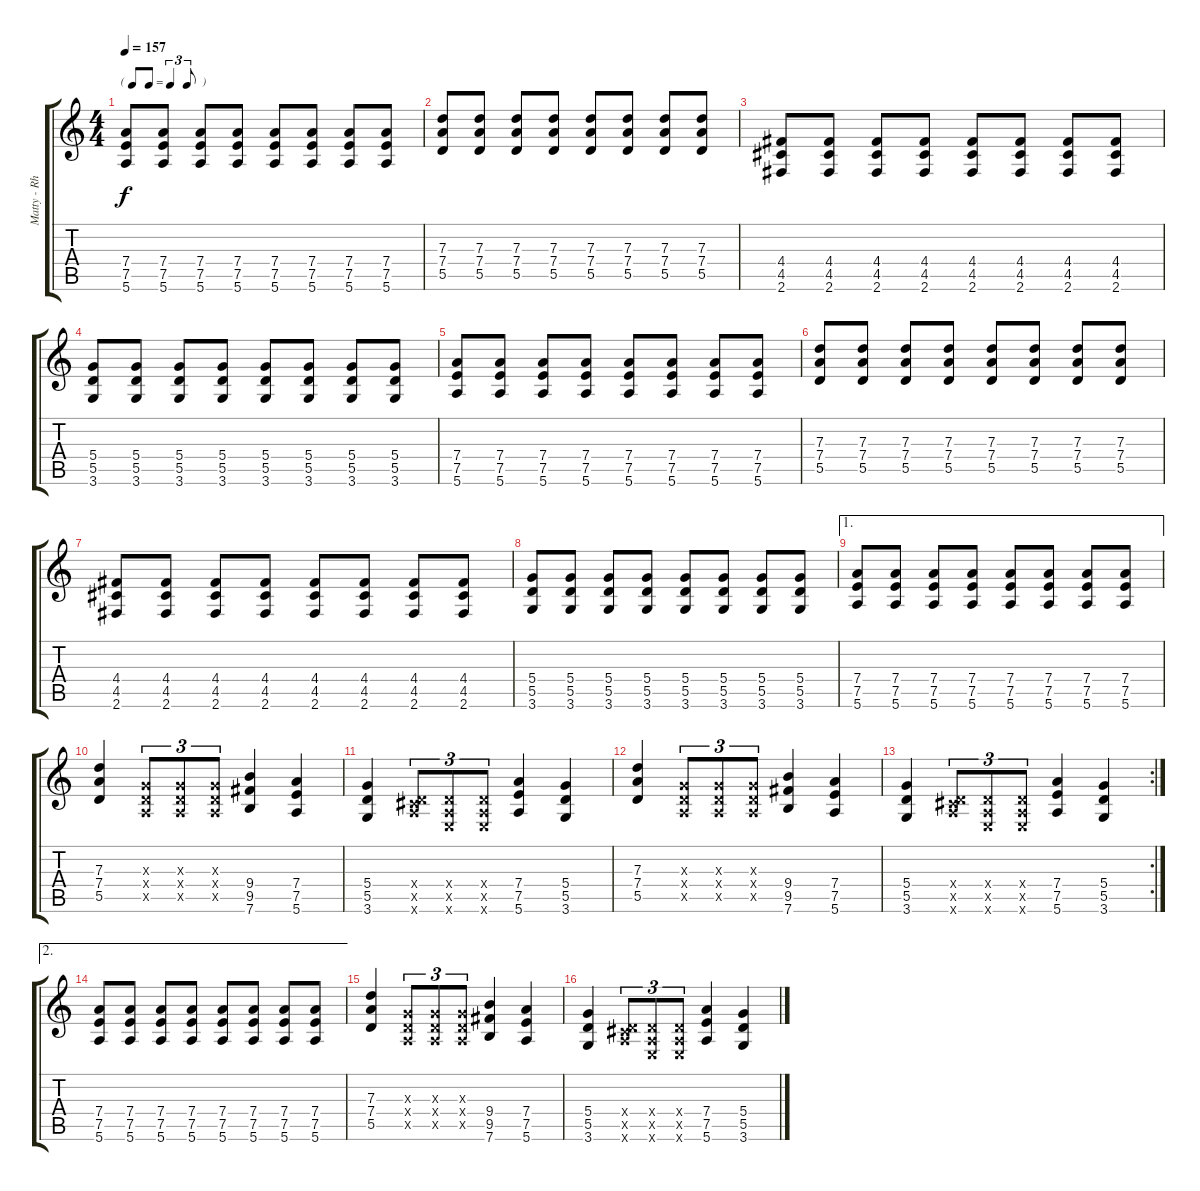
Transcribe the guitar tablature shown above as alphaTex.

\track ("Matty - Rhythm Guitar" "Matty - Rh") {instrument distortionguitar}
\staff {score tabs}
\tuning (E4 B3 G3 D3 A2 E2) {hide}
\ts (4 4)
\tf triplet8th
\tempo 157
\clef g2
\ks c
(7.4 7.5 5.6).8{dy f} (7.4 7.5 5.6).8 (7.4 7.5 5.6).8 (7.4 7.5 5.6).8 (7.4 7.5 5.6).8 (7.4 7.5 5.6).8 (7.4 7.5 5.6).8 (7.4 7.5 5.6).8 |
(7.3 7.4 5.5).8 (7.3 7.4 5.5).8 (7.3 7.4 5.5).8 (7.3 7.4 5.5).8 (7.3 7.4 5.5).8 (7.3 7.4 5.5).8 (7.3 7.4 5.5).8 (7.3 7.4 5.5).8 |
(4.4 4.5 2.6).8 (4.4 4.5 2.6).8 (4.4 4.5 2.6).8 (4.4 4.5 2.6).8 (4.4 4.5 2.6).8 (4.4 4.5 2.6).8 (4.4 4.5 2.6).8 (4.4 4.5 2.6).8 |
(5.4 5.5 3.6).8 (5.4 5.5 3.6).8 (5.4 5.5 3.6).8 (5.4 5.5 3.6).8 (5.4 5.5 3.6).8 (5.4 5.5 3.6).8 (5.4 5.5 3.6).8 (5.4 5.5 3.6).8 |
(7.4 7.5 5.6).8 (7.4 7.5 5.6).8 (7.4 7.5 5.6).8 (7.4 7.5 5.6).8 (7.4 7.5 5.6).8 (7.4 7.5 5.6).8 (7.4 7.5 5.6).8 (7.4 7.5 5.6).8 |
(7.3 7.4 5.5).8 (7.3 7.4 5.5).8 (7.3 7.4 5.5).8 (7.3 7.4 5.5).8 (7.3 7.4 5.5).8 (7.3 7.4 5.5).8 (7.3 7.4 5.5).8 (7.3 7.4 5.5).8 |
(4.4 4.5 2.6).8 (4.4 4.5 2.6).8 (4.4 4.5 2.6).8 (4.4 4.5 2.6).8 (4.4 4.5 2.6).8 (4.4 4.5 2.6).8 (4.4 4.5 2.6).8 (4.4 4.5 2.6).8 |
(5.4 5.5 3.6).8 (5.4 5.5 3.6).8 (5.4 5.5 3.6).8 (5.4 5.5 3.6).8 (5.4 5.5 3.6).8 (5.4 5.5 3.6).8 (5.4 5.5 3.6).8 (5.4 5.5 3.6).8 |
\ae 1
(7.4 7.5 5.6).8 (7.4 7.5 5.6).8 (7.4 7.5 5.6).8 (7.4 7.5 5.6).8 (7.4 7.5 5.6).8 (7.4 7.5 5.6).8 (7.4 7.5 5.6).8 (7.4 7.5 5.6).8 |
(7.3 7.4 5.5).4 (0.3{x} 0.4{x} 0.5{x}).8{tu (3 2)} (0.3{x} 0.4{x} 0.5{x}).8{tu (3 2)} (0.3{x} 0.4{x} 0.5{x}).8{tu (3 2)} (9.4 9.5 7.6).4 (7.4 7.5 5.6).4 |
(5.4 5.5 3.6).4 (0.4{x} 0.5{x} 9.6{x}).8{tu (3 2)} (0.4{x} 0.5{x} 0.6{x}).8{tu (3 2)} (0.4{x} 0.5{x} 0.6{x}).8{tu (3 2)} (7.4 7.5 5.6).4 (5.4 5.5 3.6).4 |
(7.3 7.4 5.5).4 (0.3{x} 0.4{x} 0.5{x}).8{tu (3 2)} (0.3{x} 0.4{x} 0.5{x}).8{tu (3 2)} (0.3{x} 0.4{x} 0.5{x}).8{tu (3 2)} (9.4 9.5 7.6).4 (7.4 7.5 5.6).4 |
\rc 2
(5.4 5.5 3.6).4 (0.4{x} 0.5{x} 9.6{x}).8{tu (3 2)} (0.4{x} 0.5{x} 0.6{x}).8{tu (3 2)} (0.4{x} 0.5{x} 0.6{x}).8{tu (3 2)} (7.4 7.5 5.6).4 (5.4 5.5 3.6).4 |
\ae 2
(7.4 7.5 5.6).8 (7.4 7.5 5.6).8 (7.4 7.5 5.6).8 (7.4 7.5 5.6).8 (7.4 7.5 5.6).8 (7.4 7.5 5.6).8 (7.4 7.5 5.6).8 (7.4 7.5 5.6).8 |
(7.3 7.4 5.5).4 (0.3{x} 0.4{x} 0.5{x}).8{tu (3 2)} (0.3{x} 0.4{x} 0.5{x}).8{tu (3 2)} (0.3{x} 0.4{x} 0.5{x}).8{tu (3 2)} (9.4 9.5 7.6).4 (7.4 7.5 5.6).4 |
(5.4 5.5 3.6).4 (0.4{x} 0.5{x} 9.6{x}).8{tu (3 2)} (0.4{x} 0.5{x} 0.6{x}).8{tu (3 2)} (0.4{x} 0.5{x} 0.6{x}).8{tu (3 2)} (7.4 7.5 5.6).4 (5.4 5.5 3.6).4
